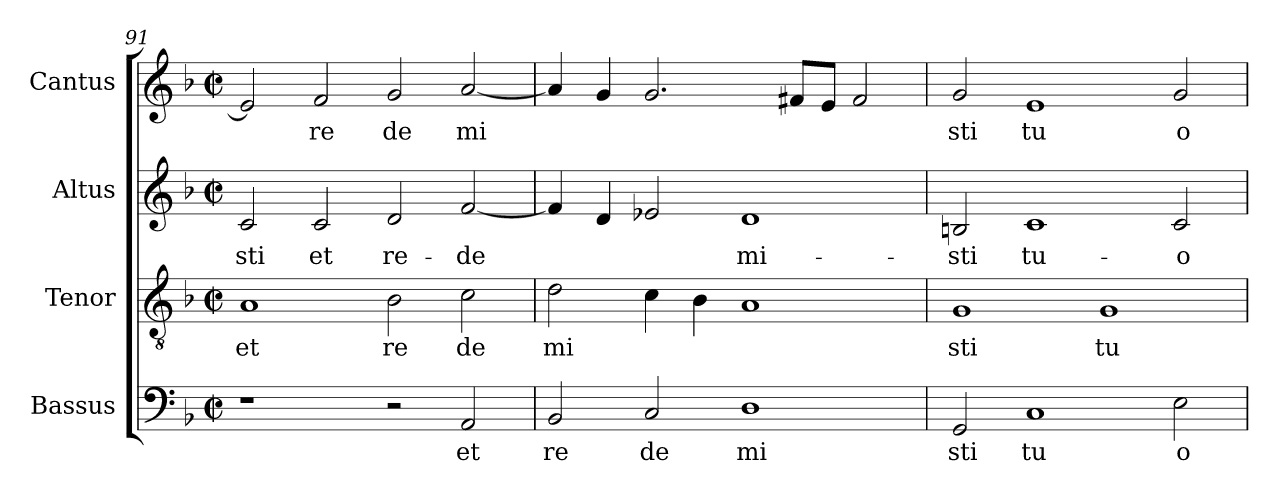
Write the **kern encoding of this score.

**kern	**text	**kern	**text	**kern	**text	**kern	**text
*part4	*part4	*part3	*part3	*part2	*part2	*part1	*part1
*staff4	*staff4	*staff3	*staff3	*staff2	*staff2	*staff1	*staff1
*I"Bassus	*	*I"Tenor	*	*I"Altus	*	*I"Cantus	*
*I'Bassus	*	*I'Tenor	*	*I'Altus	*	*I'Cantus	*
*clefF4	*	*clefGv2	*	*clefG2	*	*clefG2	*
*k[b-]	*	*k[b-]	*	*k[b-]	*	*k[b-]	*
*F:	*	*F:	*	*F:	*	*F:	*
*M2/2	*	*M2/2	*	*M2/2	*	*M2/2	*
*met(c|)	*	*met(c|)	*	*met(c|)	*	*met(c|)	*
=91	=91	=91	=91	=91	=91	=91	=91
!	!	!	!LO:LY:b:cj	!	!LO:LY:b:cj	!	!LO:LY:b:cj
1r	.	1A	et	2c/	-sti	2e/]	.
!	!	!	!	!	!LO:LY:b:cj	!	!LO:LY:b:cj
.	.	.	.	2c/	et	2f/	re
!	!	!	!LO:LY:b:cj	!	!LO:LY:b:cj	!	!LO:LY:b:cj
2r	.	2B-\	re	2d/	re-	2g/	de
!	!LO:LY:b:cj	!	!LO:LY:b:cj	!	!LO:LY:b:cj	!	!LO:LY:b:cj
2AA/	et	2c\	de	[<2f/	-de-	[<2a/	mi
=92	=92	=92	=92	=92	=92	=92	=92
!	!LO:LY:b:cj	!	!LO:LY:b:cj	!	!LO:LY:b:cj	!	!LO:LY:b:cj
2BB-/	re	2d\	mi	4f/]	--	4a/]	.
!	!	!	!	!	!LO:LY:b:cj	!	!LO:LY:b:cj
.	.	.	.	4d/	--	4g/	.
!	!LO:LY:b:cj	!	!LO:LY:b:cj	!	!LO:LY:b:cj	!	!LO:LY:b:cj
2C/	de	4c\	.	2e-X/	--	2.g/	.
!	!	!	!LO:LY:b:cj	!	!	!	!
.	.	4B-\	.	.	.	.	.
!	!LO:LY:b:cj	!	!LO:LY:b:cj	!	!LO:LY:b:cj	!	!
1D	mi	1A	.	1d	-mi-	.	.
!	!	!	!	!	!	!	!LO:LY:b:cj
.	.	.	.	.	.	8f#/L	.
!	!	!	!	!	!	!	!LO:LY:b:cj
.	.	.	.	.	.	8e/J	.
!	!	!	!	!	!	!	!LO:LY:b:cj
.	.	.	.	.	.	2f#/	.
=93	=93	=93	=93	=93	=93	=93	=93
!	!LO:LY:b:cj	!	!LO:LY:b:cj	!	!LO:LY:b:cj	!	!LO:LY:b:cj
2GG/	sti	1G	sti	2Bn/	-sti	2g/	sti
!	!LO:LY:b:cj	!	!	!	!LO:LY:b:cj	!	!LO:LY:b:cj
1C	tu	.	.	1c	tu-	1e	tu
!	!	!	!LO:LY:b:cj	!	!	!	!
.	.	1G	tu	.	.	.	.
!	!LO:LY:b:cj	!	!	!	!LO:LY:b:cj	!	!LO:LY:b:cj
2E\	o	.	.	2c/	-o	2g/	o
=	=	=	=	=	=	=	=
*-	*-	*-	*-	*-	*-	*-	*-
